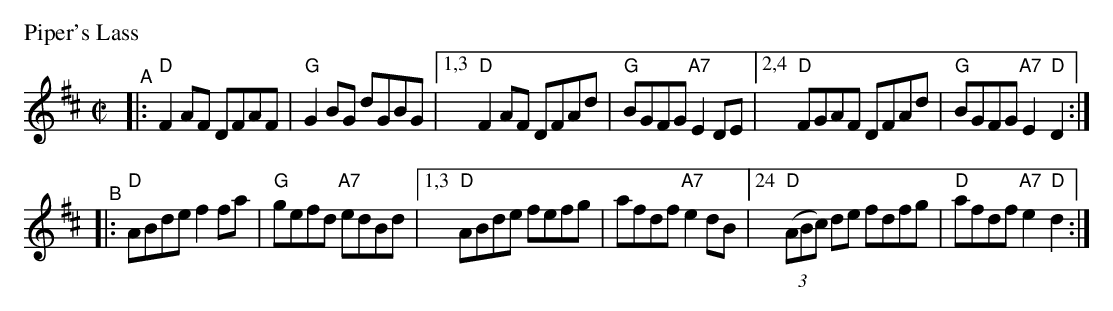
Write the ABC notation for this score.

X:1
P: Piper's Lass
M: C|
L: 1/8
K: D
"^A"\
|:"D"F2AF DFAF | "G"G2BG dGBG |[1,3 "D"F2AF DFAd | "G"BGFG "A7"E2DE \
                              |[2,4 "D"FGAF DFAd | "G"BGFG "A7"E2 "D"D2 :|
"^B"\
|:"D"ABde f2fa | "G"gefd "A7"edBd |[1,3 "D"ABde fefg | afdf "A7"e2dB \
                                  |[24 "D"((3ABc) de fdfg | "D"afdf "A7"e2 "D"d2 :|
